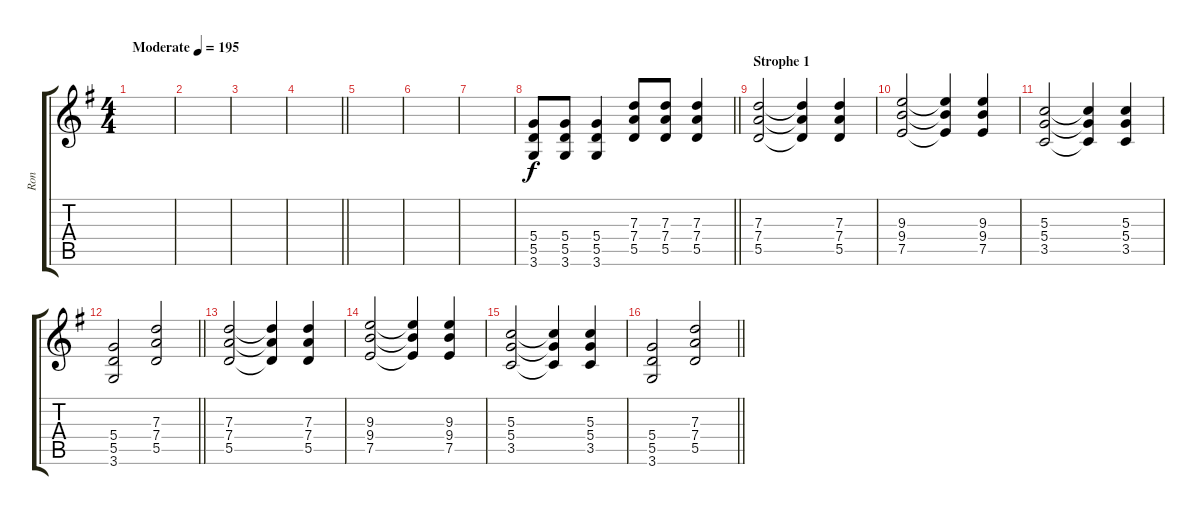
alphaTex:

\track ("Ron" "Ron") {instrument overdrivenguitar}
\staff {score tabs}
\tuning (E4 B3 G3 D3 A2 E2) {hide}
\ts (4 4)
\tempo (195 "Moderate")
\clef g2
\ks g
|
|
|
\barLineRight lightlight
|
|
|
|
\barLineRight lightlight
(5.4 5.5 3.6).8 (5.4 5.5 3.6).8 (5.4 5.5 3.6).4 (7.3 7.4 5.5).8 (7.3 7.4 5.5).8 (7.3 7.4 5.5).4 |
\section ("" "Strophe 1")
(7.3 7.4 5.5).2 (7.3{t} 7.4{t} 5.5{t}).4 (7.3 7.4 5.5).4 |
(9.3 9.4 7.5).2 (9.3{t} 9.4{t} 7.5{t}).4 (9.3 9.4 7.5).4 |
(5.3 5.4 3.5).2 (5.3{t} 5.4{t} 3.5{t}).4 (5.3 5.4 3.5).4 |
\barLineRight lightlight
(5.4 5.5 3.6).2 (7.3 7.4 5.5).2 |
(7.3 7.4 5.5).2 (7.3{t} 7.4{t} 5.5{t}).4 (7.3 7.4 5.5).4 |
(9.3 9.4 7.5).2 (9.3{t} 9.4{t} 7.5{t}).4 (9.3 9.4 7.5).4 |
(5.3 5.4 3.5).2 (5.3{t} 5.4{t} 3.5{t}).4 (5.3 5.4 3.5).4 |
\barLineRight lightlight
(5.4 5.5 3.6).2 (7.3 7.4 5.5).2
